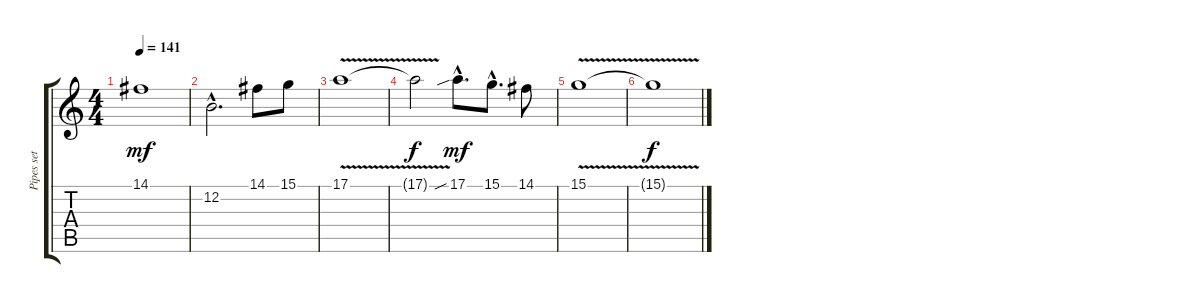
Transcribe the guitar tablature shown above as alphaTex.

\track ("Pipes set" "Pipes set") {instrument piccolo}
\staff {score tabs}
\tuning (E4 B3 G3 D3 A2 E2) {hide}
\ts (4 4)
\tempo 141
\clef g2
\ks c
14.1.1{dy mf} |
12.2{hac}.2{d} 14.1.8 15.1.8 |
17.1{v}.1 |
17.1{t}.2{dy f} 17.1{sib hac}.8{d dy mf} 15.1{hac}.8{d} 14.1.8 |
15.1{v}.1 |
15.1{t}.1{dy f}
